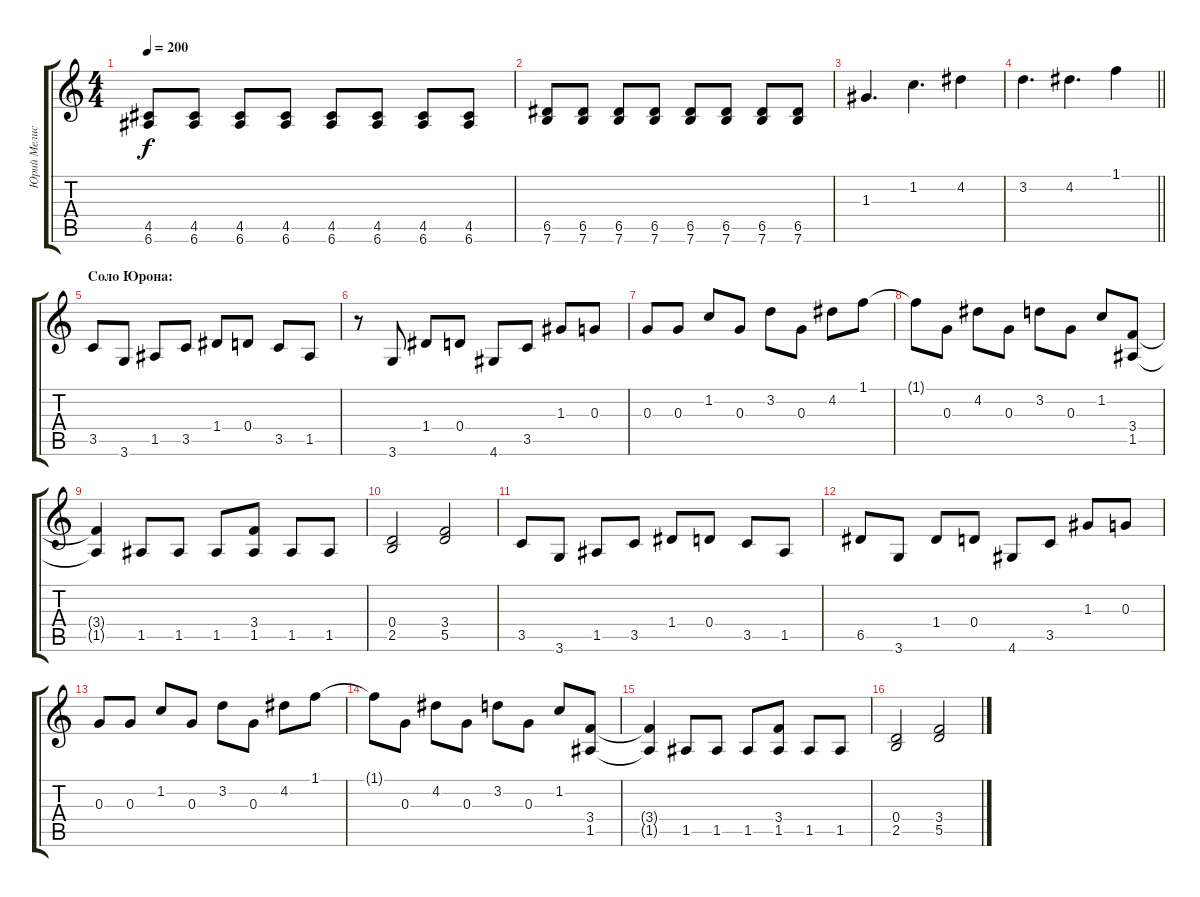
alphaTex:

\track ("Юрий Мелисов" "Юрий Мелис") {instrument overdrivenguitar}
\staff {score tabs}
\tuning (E4 B3 G3 D3 A2 E2) {hide}
\ts (4 4)
\tempo 200
\clef g2
\ks c
(4.5 6.6).8{dy f} (4.5 6.6).8 (4.5 6.6).8 (4.5 6.6).8 (4.5 6.6).8 (4.5 6.6).8 (4.5 6.6).8 (4.5 6.6).8 |
(6.5 7.6).8 (6.5 7.6).8 (6.5 7.6).8 (6.5 7.6).8 (6.5 7.6).8 (6.5 7.6).8 (6.5 7.6).8 (6.5 7.6).8 |
1.3.4{d volume 16} 1.2.4{d} 4.2.4 |
\barLineRight lightlight
3.2.4{d} 4.2.4{d} 1.1.4 |
\section ("" "Соло Юрона:")
3.5.8 3.6.8 1.5.8 3.5.8 1.4.8 0.4.8 3.5.8 1.5.8 |
r.8 3.6.8 1.4.8 0.4.8 4.6.8 3.5.8 1.3.8 0.3.8 |
0.3.8 0.3.8 1.2.8 0.3.8 3.2.8 0.3.8 4.2.8 1.1.8 |
1.1{t}.8 0.3.8 4.2.8 0.3.8 3.2.8 0.3.8 1.2.8 (3.4 1.5).8 |
(3.4{t} 1.5{t}).4 1.5.8 1.5.8 1.5.8 (3.4 1.5).8 1.5.8 1.5.8 |
(0.4 2.5).2 (3.4 5.5).2 |
3.5.8 3.6.8 1.5.8 3.5.8 1.4.8 0.4.8 3.5.8 1.5.8 |
6.5.8 3.6.8 1.4.8 0.4.8 4.6.8 3.5.8 1.3.8 0.3.8 |
0.3.8 0.3.8 1.2.8 0.3.8 3.2.8 0.3.8 4.2.8 1.1.8 |
1.1{t}.8 0.3.8 4.2.8 0.3.8 3.2.8 0.3.8 1.2.8 (3.4 1.5).8 |
(3.4{t} 1.5{t}).4 1.5.8 1.5.8 1.5.8 (3.4 1.5).8 1.5.8 1.5.8 |
(0.4 2.5).2 (3.4 5.5).2
